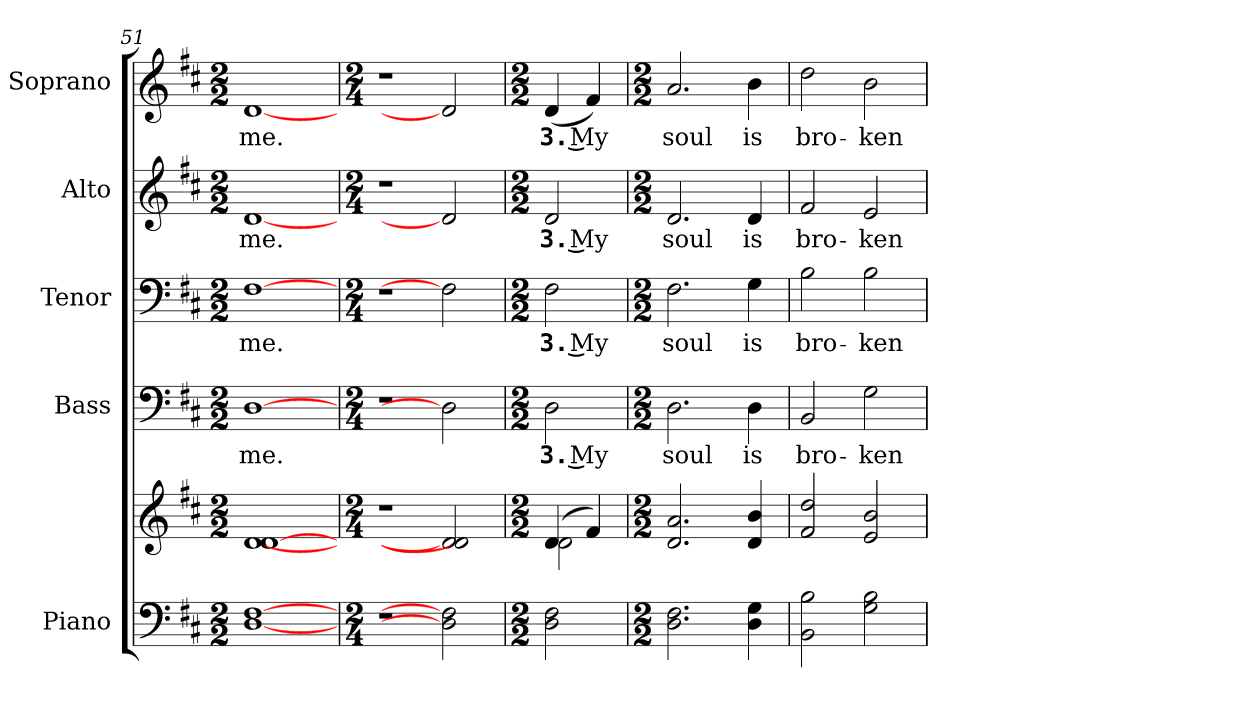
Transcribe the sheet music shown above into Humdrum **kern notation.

**kern	**kern	**kern	**text	**kern	**text	**kern	**text	**kern	**text
*part5	*part5	*part4	*part4	*part3	*part3	*part2	*part2	*part1	*part1
*staff6	*staff5	*staff4	*staff4	*staff3	*staff3	*staff2	*staff2	*staff1	*staff1
*I"Piano	*	*I"Bass	*	*I"Tenor	*	*I"Alto	*	*I"Soprano	*
*I'Pno.	*	*I'B.	*	*I'T.	*	*I'A.	*	*I'S.	*
*clefF4	*clefG2	*clefF4	*	*clefF4	*	*clefG2	*	*clefG2	*
*k[f#c#]	*k[f#c#]	*k[f#c#]	*	*k[f#c#]	*	*k[f#c#]	*	*k[f#c#]	*
*D:	*D:	*D:	*	*D:	*	*D:	*	*D:	*
*M2/2	*M2/2	*M2/2	*	*M2/2	*	*M2/2	*	*M2/2	*
=51	=51	=51	=51	=51	=51	=51	=51	=51	=51
!	!	!	!LO:LY:b:color=#000000	!	!	!	!	!	!
!	!	!	!	!	!LO:LY:b:color=#000000	!	!	!	!
!	!	!	!	!	!	!	!LO:LY:b:color=#000000	!	!
!	!	!	!	!	!	!	!	!	!LO:LY:b:color=#000000
[1Di [1F#i	[1di [1di	[1Di	me.	[1F#i	me.	[1di	me.	[1di	me.
!!LO:PB:g=z
=52	=52	=52	=52	=52	=52	=52	=52	=52	=52
*M2/4	*M2/4	*M2/4	*	*M2/4	*	*M2/4	*	*M2/4	*
!LO:N:vis=1	!LO:N:vis=1	!LO:N:vis=1	!	!LO:N:vis=1	!	!LO:N:vis=1	!	!LO:N:vis=1	!
2r	2r	2r	.	2r	.	2r	.	2r	.
2Di] 2F#i]	2di] 2di]	2Di]	.	2F#i]	.	2di]	.	2di]	.
=53	=53	=53	=53	=53	=53	=53	=53	=53	=53
*M2/2	*M2/2	*M2/2	*	*M2/2	*	*M2/2	*	*M2/2	*
*	*^	*	*	*	*	*	*	*	*
!	!	!	!	!LO:LY:b:color=#000000	!	!	!	!	!	!
!	!	!	!	!	!	!LO:LY:b:color=#000000	!	!	!	!
!	!	!	!	!	!	!	!	!LO:LY:b:color=#000000	!	!
!	!	!	!	!	!	!	!	!	!	!LO:LY:b:color=#000000
2Di\ 2F#i	(4di/	2di\	2Di\	3. My	2F#i\	3. My	2di/	3. My	(4di/	3. My
.	4f#i/)	.	.	.	.	.	.	.	4f#i/)	.
*	*v	*v	*	*	*	*	*	*	*	*
=54	=54	=54	=54	=54	=54	=54	=54	=54	=54
*M2/2	*M2/2	*M2/2	*	*M2/2	*	*M2/2	*	*M2/2	*
!	!	!	!LO:LY:b:color=#000000	!	!	!	!	!	!
!	!	!	!	!	!LO:LY:b:color=#000000	!	!	!	!
!	!	!	!	!	!	!	!LO:LY:b:color=#000000	!	!
!	!	!	!	!	!	!	!	!	!LO:LY:b:color=#000000
2.Di\ 2.F#i	2.di/ 2.ai	2.Di\	soul	2.F#i\	soul	2.di/	soul	2.ai/	soul
!	!	!	!LO:LY:b:color=#000000	!	!	!	!	!	!
!	!	!	!	!	!LO:LY:b:color=#000000	!	!	!	!
!	!	!	!	!	!	!	!LO:LY:b:color=#000000	!	!
!	!	!	!	!	!	!	!	!	!LO:LY:b:color=#000000
4Di\ 4Gi	4di/ 4bi	4Di\	is	4Gi\	is	4di/	is	4bi\	is
=55	=55	=55	=55	=55	=55	=55	=55	=55	=55
!	!	!	!LO:LY:b:color=#000000	!	!	!	!	!	!
!	!	!	!	!	!LO:LY:b:color=#000000	!	!	!	!
!	!	!	!	!	!	!	!LO:LY:b:color=#000000	!	!
!	!	!	!	!	!	!	!	!	!LO:LY:b:color=#000000
2BBi\ 2Bi	2f#i/ 2ddi	2BBi/	bro-	2Bi\	bro-	2f#i/	bro-	2ddi\	bro-
!	!	!	!LO:LY:b:color=#000000	!	!	!	!	!	!
!	!	!	!	!	!LO:LY:b:color=#000000	!	!	!	!
!	!	!	!	!	!	!	!LO:LY:b:color=#000000	!	!
!	!	!	!	!	!	!	!	!	!LO:LY:b:color=#000000
2Gi\ 2Bi	2ei/ 2bi	2Gi\	-ken	2Bi\	-ken	2ei/	-ken	2bi\	-ken
=	=	=	=	=	=	=	=	=	=
*-	*-	*-	*-	*-	*-	*-	*-	*-	*-
